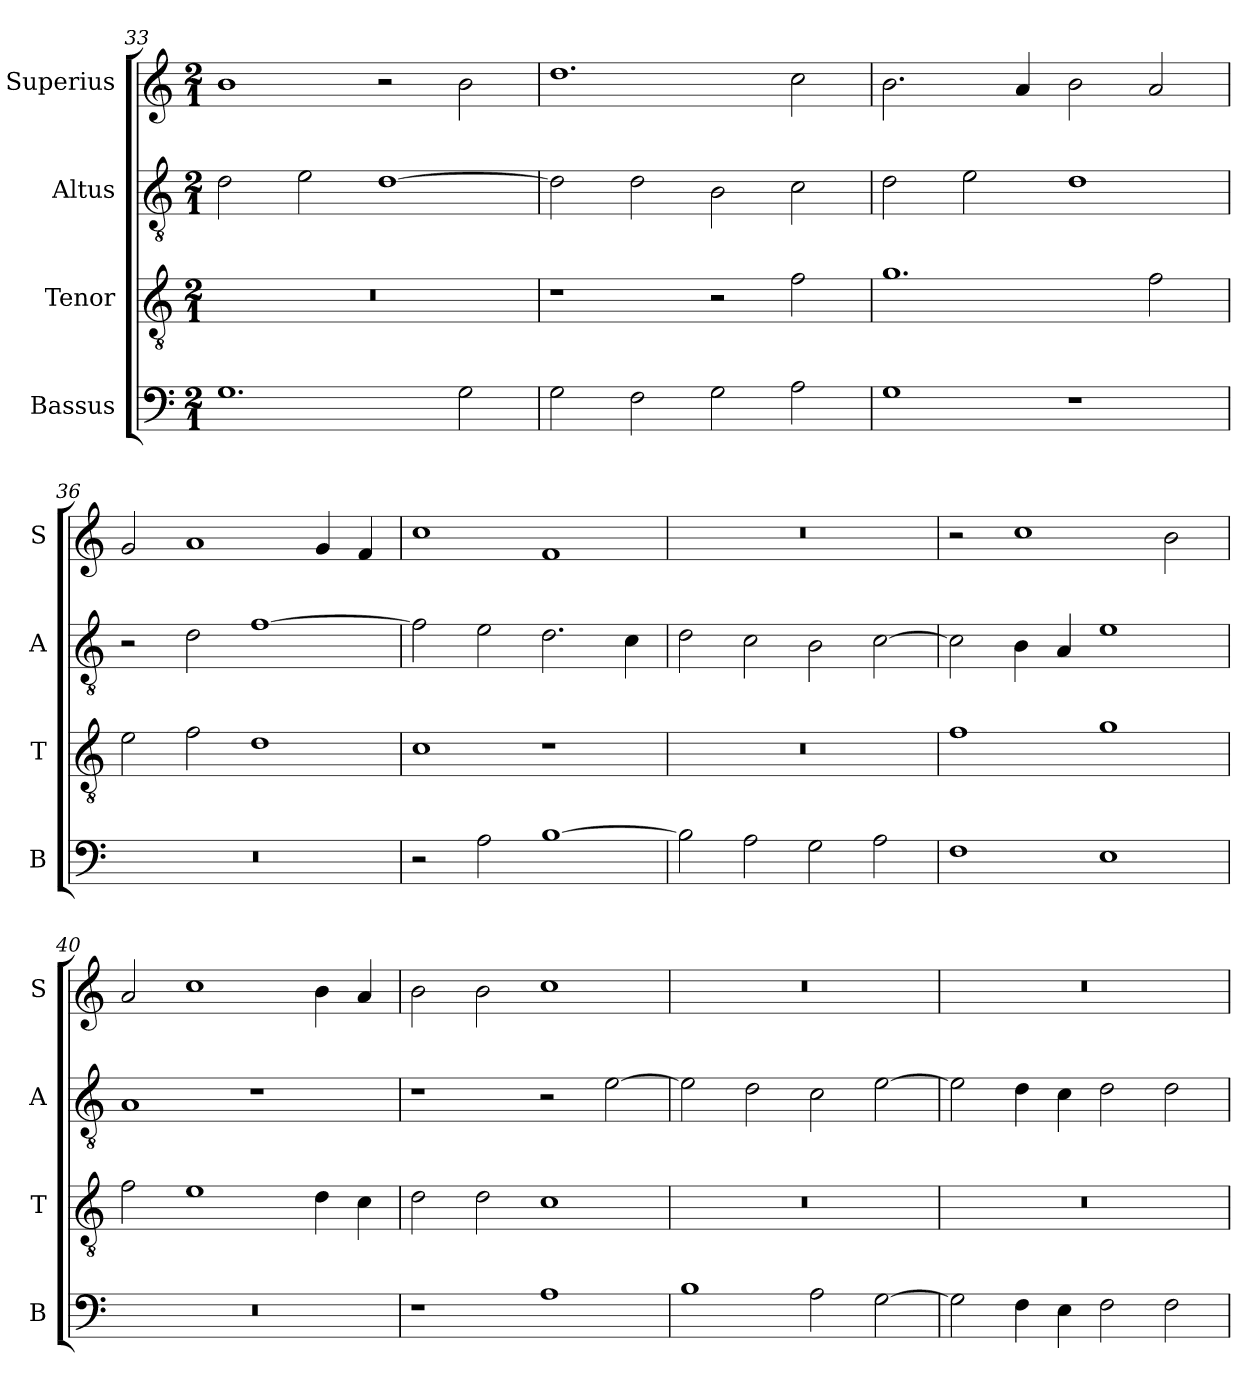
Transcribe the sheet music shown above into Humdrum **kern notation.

**kern	**kern	**kern	**kern
*part4	*part3	*part2	*part1
*staff4	*staff3	*staff2	*staff1
*I"Bassus	*I"Tenor	*I"Altus	*I"Superius
*I'B	*I'T	*I'A	*I'S
*clefF4	*clefGv2	*clefGv2	*clefG2
*k[]	*k[]	*k[]	*k[]
*C:	*C:	*C:	*C:
*M2/1	*M2/1	*M2/1	*M2/1
=33	=33	=33	=33
1.G	0r	2d	1b
.	.	2e	.
.	.	[1d	2r
2G	.	.	2b
=34	=34	=34	=34
2G	1r	2d]	1.dd
2F	.	2d	.
2G	2r	2B	.
2A	2f	2c	2cc
=35	=35	=35	=35
1G	1.g	2d	2.b
.	.	2e	.
.	.	.	4a
1r	.	1d	2b
.	2f	.	2a
=36	=36	=36	=36
0r	2e	2r	2g
.	2f	2d	1a
.	1d	[1f	.
.	.	.	4g
.	.	.	4f
=37	=37	=37	=37
2r	1c	2f]	1cc
2A	.	2e	.
[1B	1r	2.d	1f
.	.	4c	.
=38	=38	=38	=38
2B]	0r	2d	0r
2A	.	2c	.
2G	.	2B	.
2A	.	[2c	.
=39	=39	=39	=39
1F	1f	2c]	2r
.	.	4B	1cc
.	.	4A	.
1E	1g	1e	.
.	.	.	2b
=40	=40	=40	=40
0r	2f	1A	2a
.	1e	.	1cc
.	.	1r	.
.	4d	.	4b
.	4c	.	4a
=41	=41	=41	=41
1r	2d	1r	2b
.	2d	.	2b
1A	1c	2r	1cc
.	.	[2e	.
=42	=42	=42	=42
1B	0r	2e]	0r
.	.	2d	.
2A	.	2c	.
[2G	.	[2e	.
=43	=43	=43	=43
2G]	0r	2e]	0r
4F	.	4d	.
4E	.	4c	.
2F	.	2d	.
2F	.	2d	.
=	=	=	=
*-	*-	*-	*-
